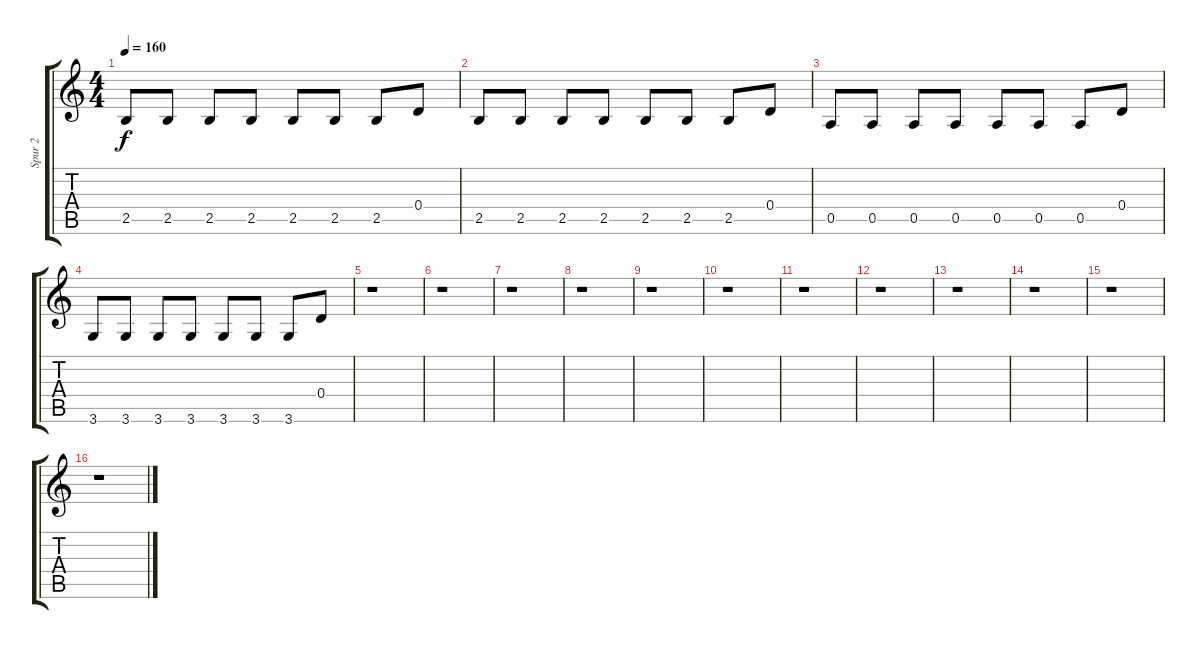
\track ("Spur 2" "Spur 2") {instrument distortionguitar}
\staff {score tabs}
\tuning (E4 B3 G3 D3 A2 E2) {hide}
\ts (4 4)
\tempo 160
\clef g2
\ks c
2.5.8{dy f} 2.5.8 2.5.8 2.5.8 2.5.8 2.5.8 2.5.8 0.4.8 |
2.5.8 2.5.8 2.5.8 2.5.8 2.5.8 2.5.8 2.5.8 0.4.8 |
0.5.8 0.5.8 0.5.8 0.5.8 0.5.8 0.5.8 0.5.8 0.4.8 |
3.6.8 3.6.8 3.6.8 3.6.8 3.6.8 3.6.8 3.6.8 0.4.8 |
r.1 |
r.1 |
r.1 |
r.1 |
r.1 |
r.1 |
r.1 |
r.1 |
r.1 |
r.1 |
r.1 |
r.1
